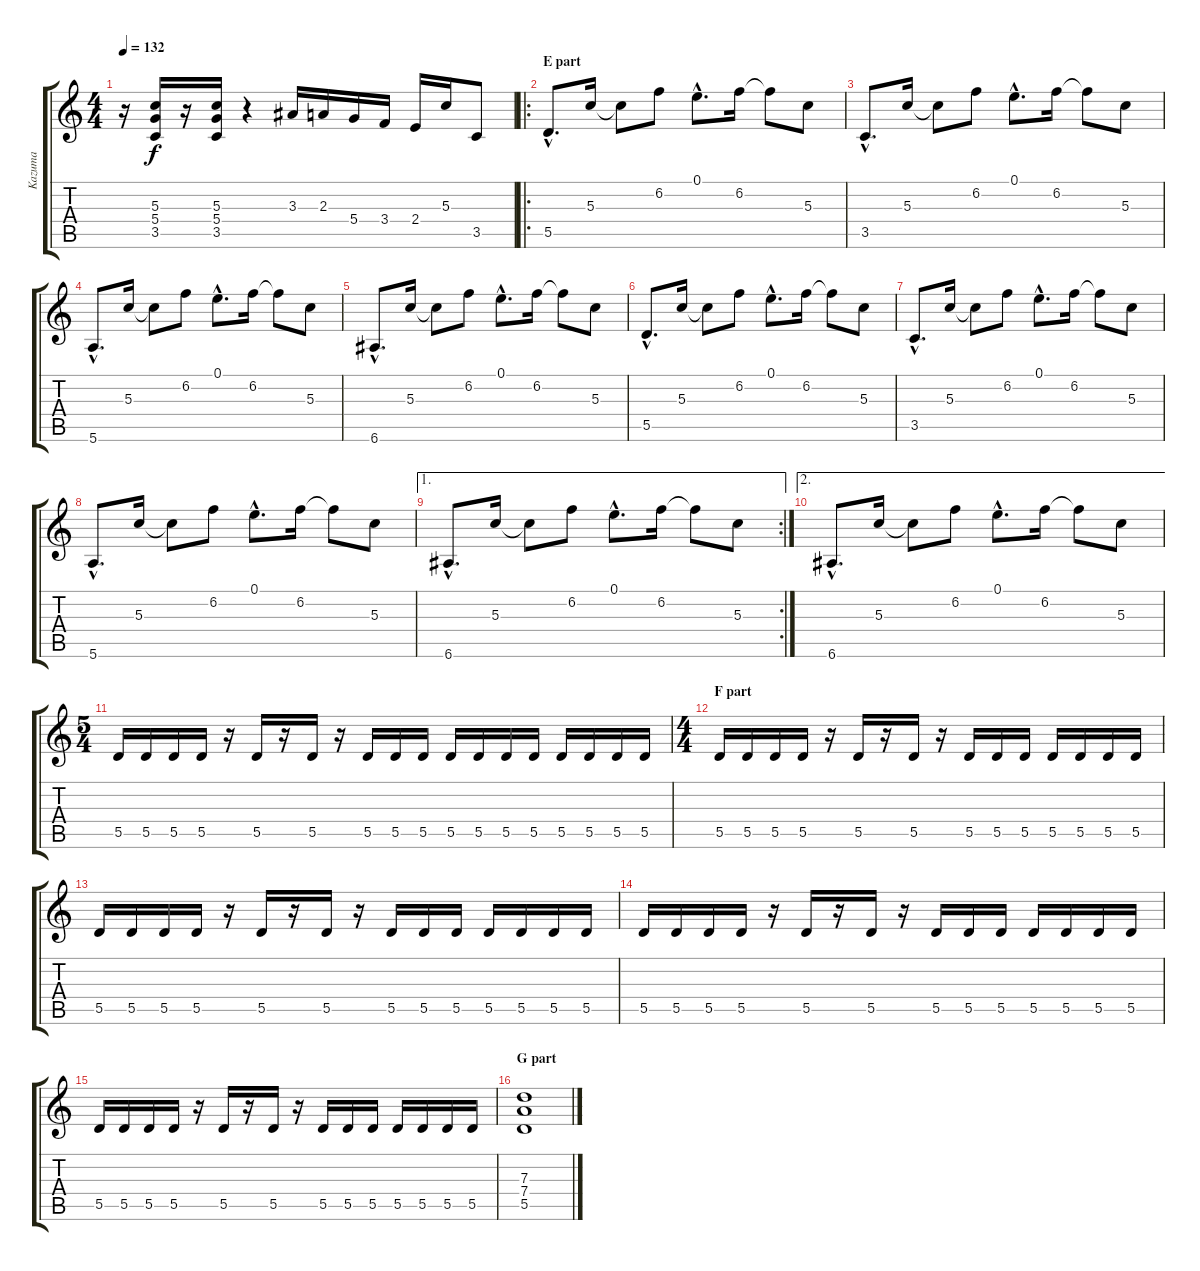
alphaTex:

\track ("Kazuma" "Kazuma") {instrument distortionguitar}
\staff {score tabs}
\tuning (E4 B3 G3 D3 A2 E2) {hide}
\ts (4 4)
\tempo 132
\clef g2
\ks c
r.16{dy f} (5.3 5.4 3.5).16 r.16 (5.3 5.4 3.5).16 r.4 3.3.16 2.3.16 5.4.16 3.4.16 2.4.16 5.3.16 3.5.8 |
\ro
\section ("" "E part")
5.5{hac}.8{d} 5.3.16 5.3{t}.8 6.2.8 0.1{hac}.8{d} 6.2.16 6.2{t}.8 5.3.8 |
3.5{hac}.8{d} 5.3.16 5.3{t}.8 6.2.8 0.1{hac}.8{d} 6.2.16 6.2{t}.8 5.3.8 |
5.6{hac}.8{d} 5.3.16 5.3{t}.8 6.2.8 0.1{hac}.8{d} 6.2.16 6.2{t}.8 5.3.8 |
6.6{hac}.8{d} 5.3.16 5.3{t}.8 6.2.8 0.1{hac}.8{d} 6.2.16 6.2{t}.8 5.3.8 |
5.5{hac}.8{d} 5.3.16 5.3{t}.8 6.2.8 0.1{hac}.8{d} 6.2.16 6.2{t}.8 5.3.8 |
3.5{hac}.8{d} 5.3.16 5.3{t}.8 6.2.8 0.1{hac}.8{d} 6.2.16 6.2{t}.8 5.3.8 |
5.6{hac}.8{d} 5.3.16 5.3{t}.8 6.2.8 0.1{hac}.8{d} 6.2.16 6.2{t}.8 5.3.8 |
\ae 1
\rc 2
6.6{hac}.8{d} 5.3.16 5.3{t}.8 6.2.8 0.1{hac}.8{d} 6.2.16 6.2{t}.8 5.3.8 |
\ae 2
6.6{hac}.8{d} 5.3.16 5.3{t}.8 6.2.8 0.1{hac}.8{d} 6.2.16 6.2{t}.8 5.3.8 |
\ts (5 4)
5.5.16 5.5.16 5.5.16 5.5.16 r.16 5.5.16 r.16 5.5.16 r.16 5.5.16 5.5.16 5.5.16 5.5.16 5.5.16 5.5.16 5.5.16 5.5.16 5.5.16 5.5.16 5.5.16 |
\ts (4 4)
\section ("" "F part")
5.5.16 5.5.16 5.5.16 5.5.16 r.16 5.5.16 r.16 5.5.16 r.16 5.5.16 5.5.16 5.5.16 5.5.16 5.5.16 5.5.16 5.5.16 |
5.5.16 5.5.16 5.5.16 5.5.16 r.16 5.5.16 r.16 5.5.16 r.16 5.5.16 5.5.16 5.5.16 5.5.16 5.5.16 5.5.16 5.5.16 |
5.5.16 5.5.16 5.5.16 5.5.16 r.16 5.5.16 r.16 5.5.16 r.16 5.5.16 5.5.16 5.5.16 5.5.16 5.5.16 5.5.16 5.5.16 |
5.5.16 5.5.16 5.5.16 5.5.16 r.16 5.5.16 r.16 5.5.16 r.16 5.5.16 5.5.16 5.5.16 5.5.16 5.5.16 5.5.16 5.5.16 |
\section ("" "G part")
(7.3 7.4 5.5).1
